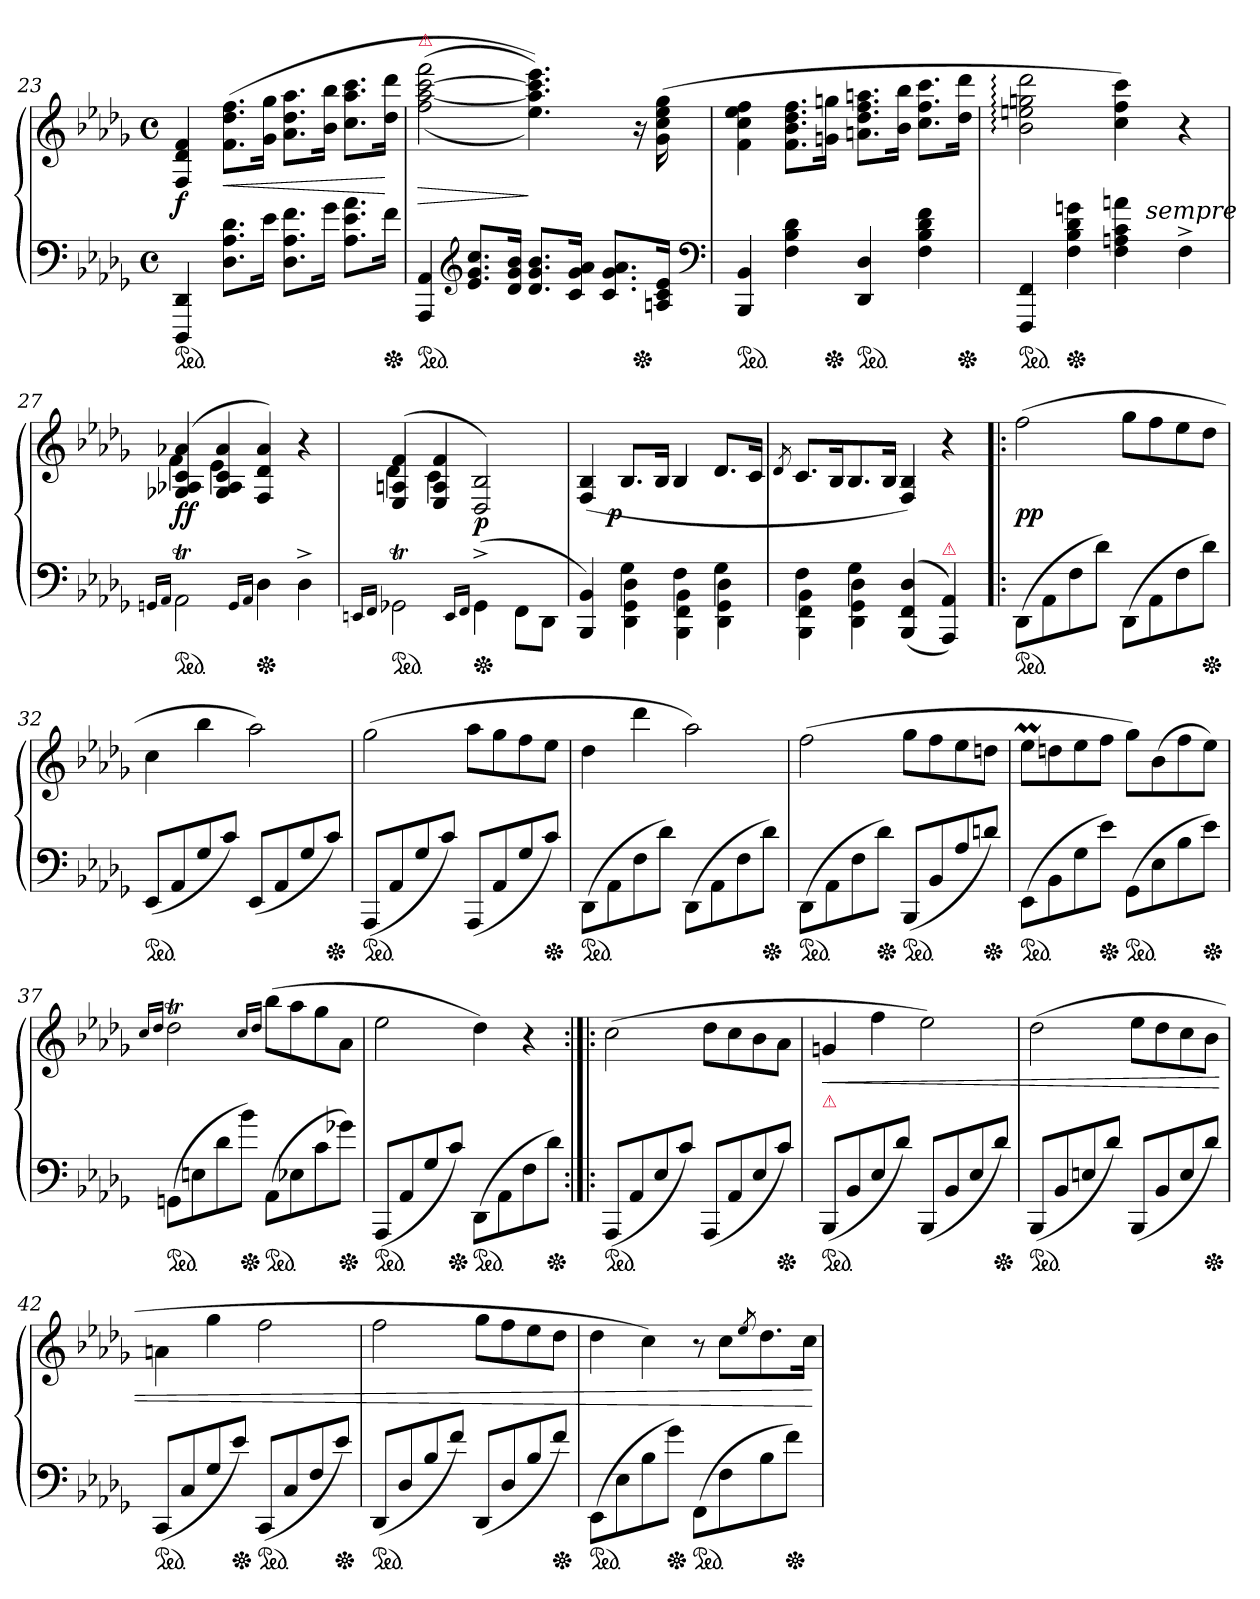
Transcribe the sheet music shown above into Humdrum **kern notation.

**kern	**kern	**dynam
*part1	*part1	*part1
*staff2	*staff1	*staff1/2
*clefF4	*clefG2	*
*k[b-e-a-d-g-]	*k[b-e-a-d-g-]	*
*M4/4	*M4/4	*
*met(c)	*met(c)	*
*ped	*	*
=23	=23	=23
4DDD-/ 4DD-/	4F/ 4d-/ 4f/	f
8.D- 8.A- 8.d-L	(8.f 8.dd- 8.ffL	<
16e-Jk	16g- 16gg-Jk	.
8.D- 8.A- 8.fL	8.a- 8.dd- 8.aa-L	.
16g-Jk	16b- 16bb-Jk	.
8.A- 8.e- 8.a-L	8.cc 8.aa- 8.cccL	.
*Xped	*	*
16fJk	16dd- 16ddd-Jk	[
=24	=24	=24
!	!LO:TX:a:color=crimson:t=⚠	!
*ped	*	*
4AAA- 4AA-	(<(>2ff [2aa- [2ccc 2fff	>
*clefG2	*	*
8.e- 8.g- 8.ccL	.	.
16d- 16g- 16b-Jk	.	.
8.d- 8.g- 8.b-L	4.ee- 4.aa-] 4.ccc] 4.eee-)))	]
16c 16g- 16a-Jk	.	.
8.c 8.g- 8.a-L	.	.
*Xped	*	*
.	16r	.
16An 16c 16e-Jk	(16g- 16cc 16ee- 16gg-	.
*clefF4	*	*
=25	=25	=25
*ped	*	*
4BBB- 4BB-	4f 4cc 4ee- 4ff	.
4F 4B- 4d-	8.f 8.b- 8.dd- 8.ffL	.
*Xped	*	*
.	16gn 16ggnJk	.
*ped	*	*
4DD- 4D-	8.an 8.dd- 8.ff 8.aanL	.
.	16b- 16bb-Jk	.
4F 4B- 4d- 4f	8.cc 8.ff 8.cccL	.
*Xped	*	*
.	16dd- 16ddd-Jk	.
=26	=26	=26
*^	*	*
*ped	*	*	*
4FFF 4FF	2ryy	2b-: 2een: 2ggn: 2ddd-:	.
*Xped	*	*	*
4F\ 4B-\ 4d-\ 4gn\	.	.	.
4F\ 4An\ 4c\ 4an\	8ryy	4cc\ 4ff\ 4ccc\)	.
!	!LO:TX:a:i:t=sempre	!	!
.	4.ryy	.	.
4F^	.	4r	.
*v	*v	*	*
=27	=27	=27
16qqGGn/LL	.	.
16qqAA-/JJ	.	.
*	*^	*
!LO:TX:a:color=crimson:t=⚠	!	!	!
!LO:TX:a:color=crimson:t=⚠	!	!	!
*ped	*	*	*
2AA-T\	(4G-X 4A-X 4c 4a-X	4f	f f
.	4G-/ 4A-/ 4c/ 4a-/	4e-	.
16qqGG/LL	.	.	.
16qqAA-/JJ	.	.	.
*Xped	*	*	*
4D-TTT\	4F/ 4d-/ 4a-/)	2ryy	.
4D-^	4r	.	.
=28	=28	=28	=28
16qqEEn/LL	.	.	.
16qqFF/JJ	.	.	.
!LO:TX:a:color=crimson:t=⚠	!	!	!
*ped	*	*	*
2GG-XT\	(4E-/ 4An/ 4f/	4d-	.
.	4E-/ 4A/ 4f/	4c	.
16qqEE/LL	.	.	.
16qqFF/JJ	.	.	.
*Xped	*	*	*
(<4GG-TTT^<\	2D-/ 2B-/)	2ryy	p
8FF\L	.	.	.
8DD-\J	.	.	.
*	*v	*v	*
=29	=29	=29
*^	*	*
4ryy	4BBB- 4BB-)	(>4F/ 4B-/	.
!	!	!	!LO:DY:rj
4G-\	4DD-\ 4GG-\ 4D-\	8.B-/L	p
.	.	16B-/Jk	.
4F\	4BBB-\ 4FF\ 4BB-\	4B-/	.
4G-\	4DD-\ 4GG-\ 4D-\	8.d-/L	.
.	.	16c/Jk	.
=30	=30	=30	=30
.	.	8qd-/	.
4F\	4BBB- 4FF 4BB-	8.c/L	.
.	.	16B-/K	.
4G-\	4DD- 4GG- 4D-	8.B-/	.
.	.	16B-/Jk	.
2ryy	(<(>4BBB- 4FF 4D-	4F/ 4B-/)	.
!	!LO:TX:a:color=crimson:t=⚠	!	!
.	4AAA- 4AA-))	4r	.
=31!|:	=31!|:	=31!|:	=31!|:
!LO:TX:a:color=crimson:t=⚠	!	!	!
*v	*v	*	*
*ped	*	*
(>8DD-L	(2ff	pp
8AA-	.	.
8F	.	.
8d-J)	.	.
(8DD-L	8gg-L	.
8AA-	8ff	.
8F	8ee-	.
*Xped	*	*
8d-J)	8dd-J	.
=32	=32	=32
*ped	*	*
(8EE-/L	4cc	.
8AA-/	.	.
8G-/	4bb-	.
8c/J)	.	.
(8EE-/L	2aa-)	.
8AA-/	.	.
8G-/	.	.
*Xped	*	*
8c/J)	.	.
=33	=33	=33
*ped	*	*
(8AAA-L	(2gg-	.
8AA-	.	.
8G-	.	.
8cJ)	.	.
(8AAA-L	8aa-L	.
8AA-	8gg-	.
8G-	8ff	.
*Xped	*	*
8cJ)	8ee-J	.
=34	=34	=34
*ped	*	*
(8DD-L	4dd-	.
8AA-	.	.
8F	4ddd-	.
8d-J)	.	.
(8DD-L	2aa-)	.
8AA-	.	.
8F	.	.
*Xped	*	*
8d-J)	.	.
=35	=35	=35
*ped	*	*
(8DD-L	(2ff	.
8AA-	.	.
8F	.	.
*Xped	*	*
8d-J)	.	.
*ped	*	*
(8BBB-L	8gg-L	.
8BB-	8ff	.
8A-	8ee-	.
*Xped	*	*
8dnJ)	8ddnJ	.
=36	=36	=36
*ped	*	*
(>8EE-L	8ee-ML	.
8BB-	8ddn	.
8G-	8ee-	.
*Xped	*	*
8e-J)	8ffJ	.
*ped	*	*
(8GG-L	8gg-L)	.
8E-	(8b-	.
8B-	8ff	.
*Xped	*	*
8e-J)	8ee-J)	.
=37	=37	=37
.	16qqcc/LL	.
.	16qqdd-/JJ	.
*ped	*	*
(>8GGnL	2dd-T	.
8En	.	.
8d-	.	.
*Xped	*	*
8b-\J)	.	.
.	16qqcc/LL	.
.	16qqdd-/JJ	.
*ped	*	*
(>8AA-L	(8bb-TTTL	.
8E-X	8aa-	.
8c	8gg-	.
*Xped	*	*
8g-XJ)	8a-J	.
=38	=38	=38
*ped	*	*
(8AAA-L	2ee-	.
8AA-	.	.
8G-	.	.
*Xped	*	*
8cJ)	.	.
*ped	*	*
(8DD-L	4dd-)	.
8AA-	.	.
8F	4r	.
*Xped	*	*
8d-J)	.	.
=39:|!|:	=39:|!|:	=39:|!|:
*ped	*	*
(8AAA-L	(2cc	.
8AA-	.	.
8E-	.	.
8cJ)	.	.
(8AAA-L	8dd-L	.
8AA-	8cc	.
8E-	8b-	.
*Xped	*	*
8cJ)	8a-J	.
=40	=40	=40
!	!LO:TX:b:color=crimson:t=⚠	!
!	!	!LO:HP:b
*ped	*	*
(8BBB-L	4gn	<
8BB-	.	.
8E-	4ff	.
8d-J)	.	.
(8BBB-L	2ee-)	.
8BB-	.	.
8E-	.	.
*Xped	*	*
8d-J)	.	.
=41	=41	=41
*ped	*	*
(8BBB-L	(2dd-	.
8BB-	.	.
8En	.	.
8d-J)	.	.
(8BBB-L	8ee-L	.
8BB-	8dd-	.
8E	8cc	.
*Xped	*	*
8d-J)	8b-J	.
=42	=42	=42
*ped	*	*
(<8CC/L	4an\	.
8C/	.	.
8G-/	4gg-	.
*Xped	*	*
8e-/J)	.	.
*ped	*	*
(<8CC/L	2ff	.
8C/	.	.
8F/	.	.
*Xped	*	*
8e-/J)	.	.
=43	=43	=43
*ped	*	*
(<8DD-/L	2ff	.
8D-/	.	.
8B-/	.	.
8f/J)	.	.
(<8DD-/L	8gg-L	.
8D-/	8ff	.
8B-/	8ee-	.
*Xped	*	*
8f/J)	8dd-J	.
=44	=44	=44
*ped	*	*
(>8EE-L	4dd-	.
8E-	.	.
8B-	4cc)	.
*Xped	*	*
8g-J)	.	.
*ped	*	*
(>8FFL	8r	.
8F	8ccL	.
.	8qee-/	.
8B-	8.dd-	.
*Xped	*	*
8fJ)	.	.
.	16ccJk	.
.	.	[
=	=	=
*-	*-	*-
